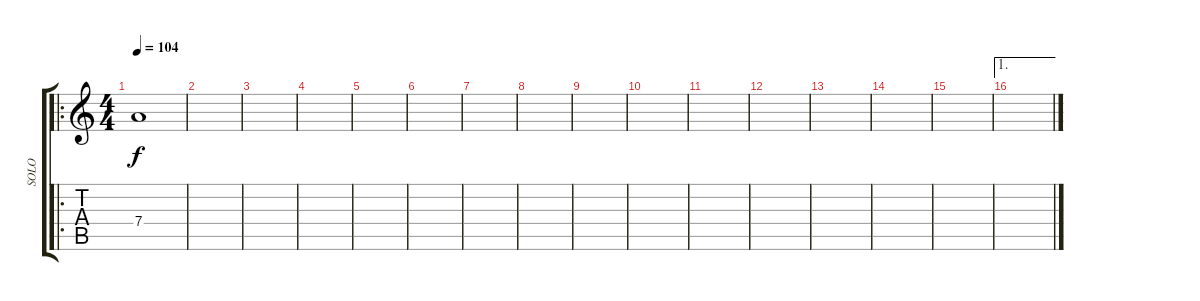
\track ("SOLO" "SOLO") {instrument distortionguitar}
\staff {score tabs}
\tuning (E4 B3 G3 D3 A2 E2) {hide}
\ro
\ts (4 4)
\tempo 104
\clef g2
\ks c
7.4.1{dy f} |
|
|
|
|
|
|
|
|
|
|
|
|
|
|
\ae 1
